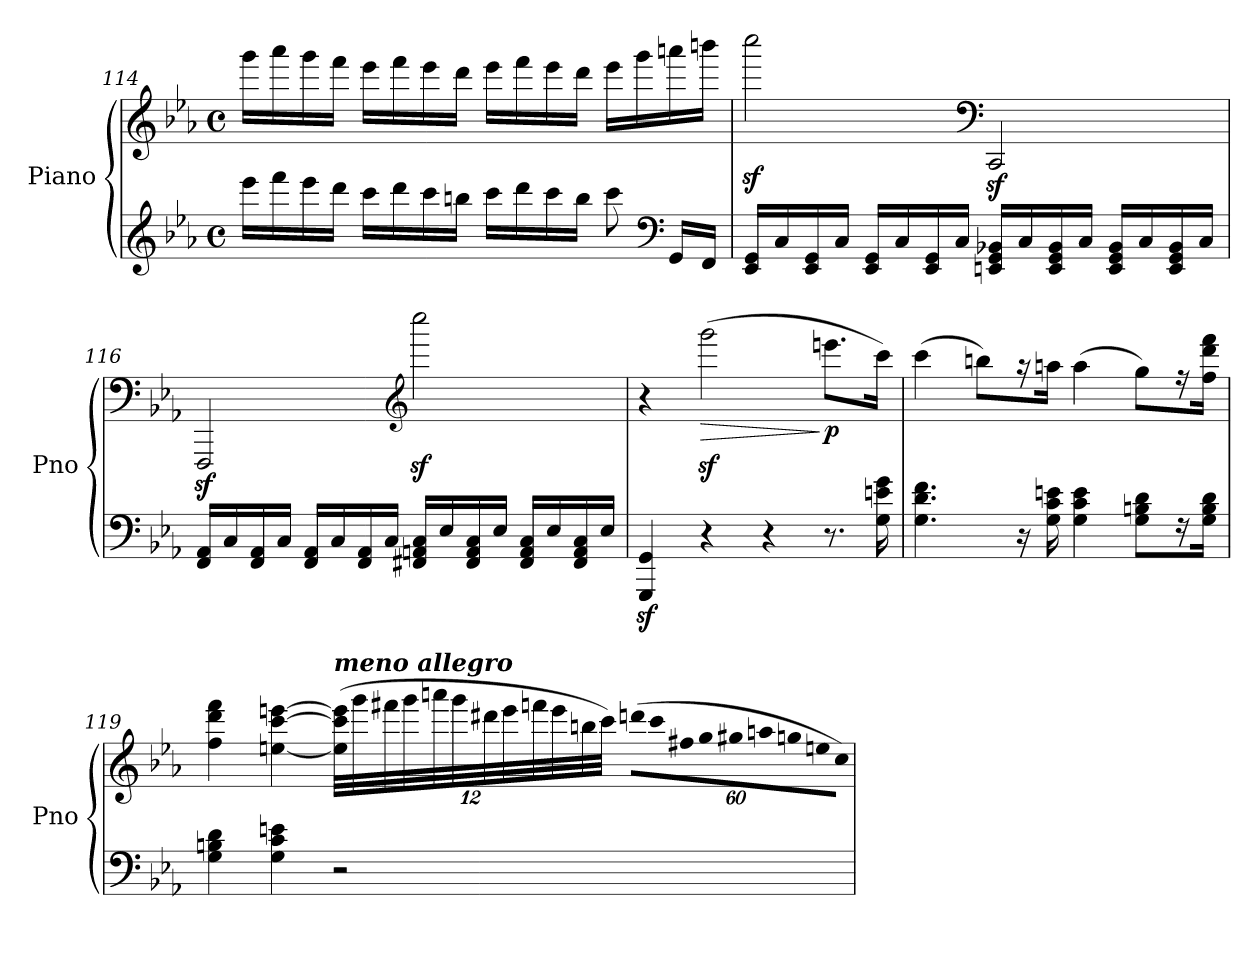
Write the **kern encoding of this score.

**kern	**kern	**dynam
*part1	*part1	*part1
*staff2	*staff1	*staff1/2
*I"Piano	*	*
*I'Pno	*	*
!!LO:PB:g=z
*clefG2	*clefG2	*
*k[b-e-a-]	*k[b-e-a-]	*
*M4/4	*M4/4	*
*met(c)	*met(c)	*
=114	=114	=114
16eee-\LL	16ggg\LL	.
16fff\	16aaa-\	.
16eee-\	16ggg\	.
16ddd\JJ	16fff\JJ	.
16ccc\LL	16eee-\LL	.
16ddd\	16fff\	.
16ccc\	16eee-\	.
16bbn\JJ	16ddd\JJ	.
16ccc\LL	16eee-\LL	.
16ddd\	16fff\	.
16ccc\	16eee-\	.
16bb\JJ	16ddd\JJ	.
8ccc\	16eee-\LL	.
.	16ggg\	.
*clefF4	*	*
16GG/LL	16aaan\	.
16FF/JJ	16bbbn\JJ	.
=115	=115	=115
16EE-/ 16GG/LL	2ccccz<\	.
16C/	.	.
16EE-/ 16GG/	.	.
16C/JJ	.	.
16EE-/ 16GG/LL	.	.
16C/	.	.
16EE-/ 16GG/	.	.
16C/JJ	.	.
*	*clefF4	*
16EEn/ 16GG/ 16BB-X/LL	2CCz>/	.
16C/	.	.
16EE/ 16GG/ 16BB-/	.	.
16C/JJ	.	.
16EE/ 16GG/ 16BB-/LL	.	.
16C/	.	.
16EE/ 16GG/ 16BB-/	.	.
16C/JJ	.	.
!!LO:LB:g=z
=116	=116	=116
16FF/ 16AA-/LL	2FFFz>/	.
16C/	.	.
16FF/ 16AA-/	.	.
16C/JJ	.	.
16FF/ 16AA-/LL	.	.
16C/	.	.
16FF/ 16AA-/	.	.
16C/JJ	.	.
*	*clefG2	*
16FF#X/ 16AAn/ 16C/LL	2ccccz<\	.
16E-/	.	.
16FF#/ 16AA/ 16C/	.	.
16E-/JJ	.	.
16FF#/ 16AA/ 16C/LL	.	.
16E-/	.	.
16FF#/ 16AA/ 16C/	.	.
16E-/JJ	.	.
!!LO:LB:g=z
=117	=117	=117
4GGG/z< 4GG/z<	4r	.
!	!	!LO:HP:b
4r	(2gggz<\	>
4r	.	.
!	!	!LO:DY:n=1:b
8.r	8.eeen\L	] p
16G\ 16en\ 16g\	16ccc\Jk)	.
=118	=118	=118
4.G\ 4.d\ 4.f\	(4ccc\	.
.	8bbn\L)	.
16r	16raa	.
16G\ 16c\ 16en\	16aan\Jk	.
4G\ 4c\ 4e\	(4aa\	.
8G\ 8Bn\ 8d\L	8gg\L)	.
16rF	16rff	.
16G\ 16B\ 16d\Jk	16ff\ 16ddd\ 16fff\Jk	.
!!LO:LB:g=z
=119	=119	=119
4G\ 4Bn\ 4d\	4ff\ 4ddd\ 4fff\	.
4G\ 4c\ 4en\	[4een\ [4ccc\ [4eeen\	.
*	*Xbrackettup	*
!	!LO:TX:a:Bi:t=meno allegro	!
2r	(48ee\] 48ccc\] 48eee\]LLL	.
.	48ggg\	.
.	48fff#X\	.
.	48ggg\	.
.	48aaan\	.
.	48ggg\	.
.	48ddd#X\	.
.	48eee\	.
.	48fffn\	.
.	48eee\	.
.	48bbn\	.
.	48ccc\JJJ)	.
!	!LO:N:vis=32	!
.	(1920%53dddn\LLL	.
!	!LO:N:vis=32	!
.	1920%53ccc\	.
!	!LO:N:vis=32	!
.	1920%53ff#X\	.
!	!LO:N:vis=32	!
.	1920%53gg\	.
!	!LO:N:vis=32	!
.	1920%53gg#X\	.
!	!LO:N:vis=32	!
.	1920%53aan\	.
!	!LO:N:vis=32	!
.	1920%53ggn\	.
!	!LO:N:vis=32	!
.	1920%53een\	.
!	!LO:N:vis=32	!
.	1920%53cc\JJJ)	.
.	640ryy	.
=	=	=
*-	*-	*-
